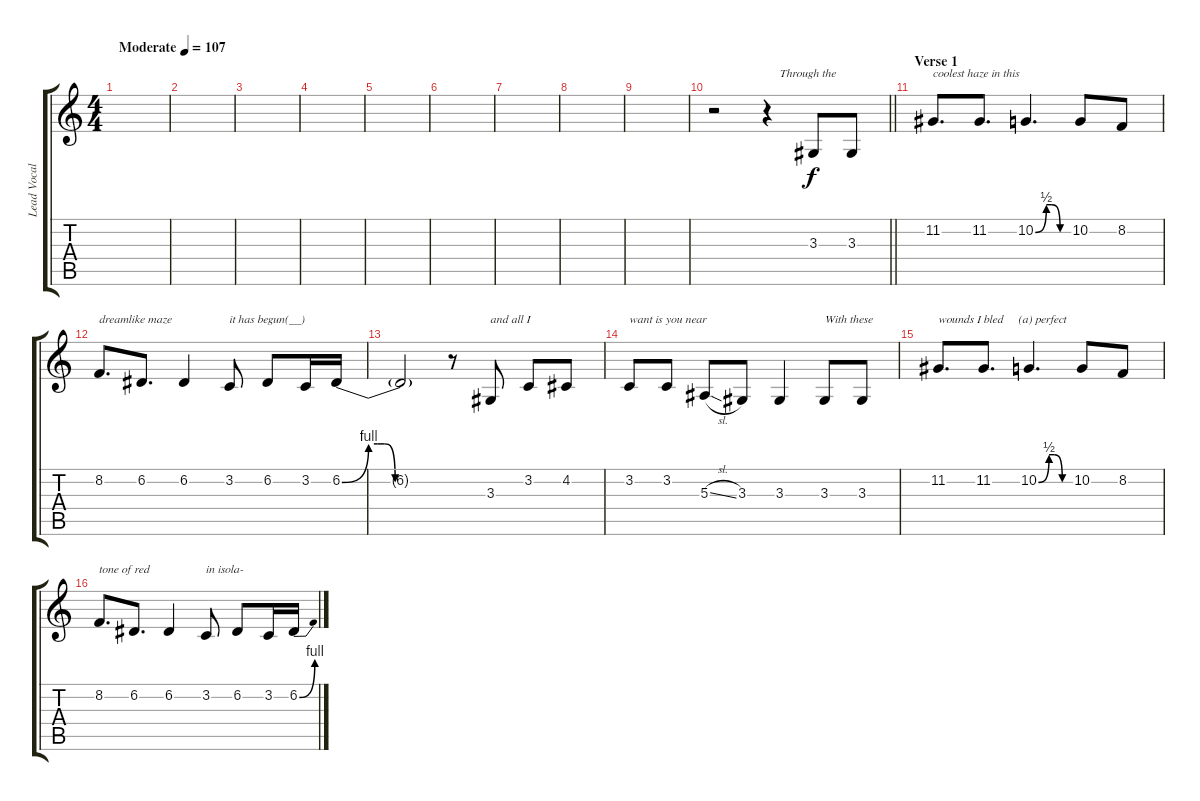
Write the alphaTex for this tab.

\track ("Lead Vocals" "Lead Vocal") {instrument lead2sawtooth}
\staff {score tabs}
\tuning (D4 A3 F3 C3 G2 D2) {hide}
\ts (4 4)
\tempo (107 "Moderate")
\clef g2
\ks c
|
|
|
|
|
|
|
|
|
\barLineRight lightlight
r.2 r.4{txt "    Through the"} 3.3.8 3.3.8 |
\section ("" "Verse 1")
11.2.8{d txt "coolest haze in this"} 11.2.8{d} 10.2{be (custom 0 0 20 2 30 2 45 0 60 0)}.4{d} 10.2.8 8.2.8 |
8.2.8{d txt "dreamlike maze"} 6.2.8{d} 6.2.4 3.2.8{txt "it has begun(__)"} 6.2.8 3.2.16 6.2{be (custom 0 0 15 4 20 4 24 4 30 0 35 0 40 0 45 0 60 0)}.16 |
6.2{t}.2 r.8 3.3.8{txt "and all I"} 3.2.8 4.2.8 |
3.2.8{txt "want is you near"} 3.2.8 5.3{sl}.8 3.3.8 3.3.4 3.3.8{txt "With these"} 3.3.8 |
11.2.8{d txt "wounds I bled     (a) perfect"} 11.2.8{d} 10.2{be (custom 0 0 20 2 30 2 45 0 60 0)}.4{d} 10.2.8 8.2.8 |
8.2.8{d txt "tone of red"} 6.2.8{d} 6.2.4 3.2.8{txt "in isola-"} 6.2.8 3.2.16 6.2{be (bend 0 0 60 4)}.16
